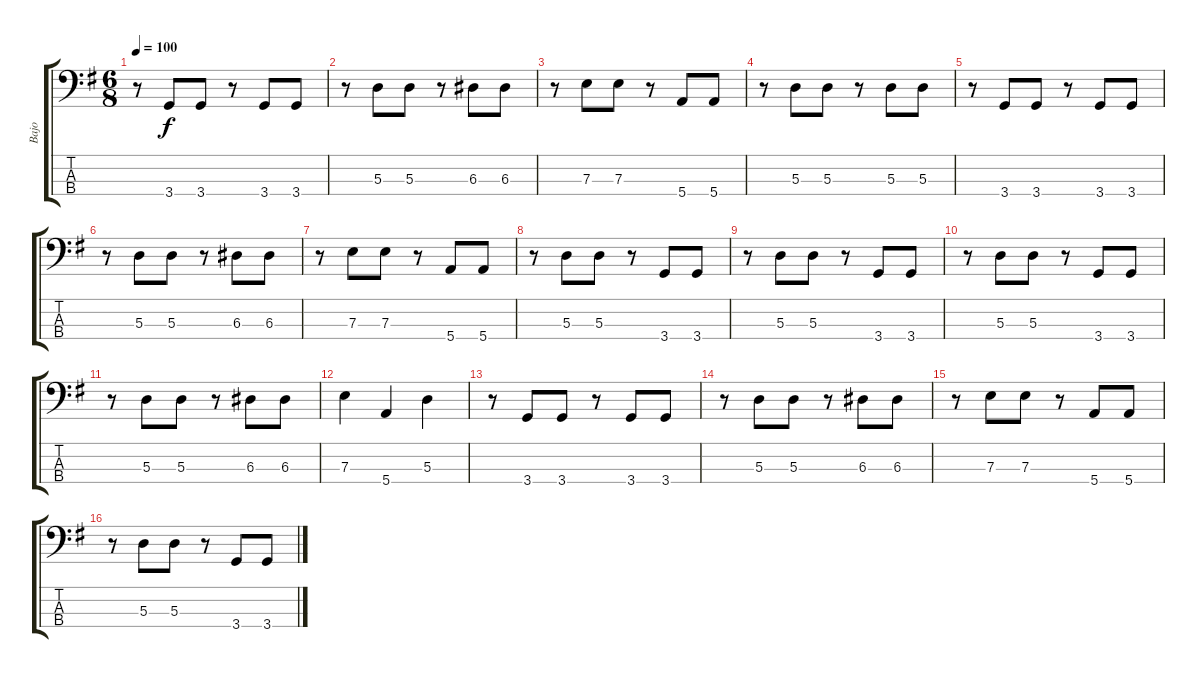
\track ("Bajo" "Bajo") {instrument electricbassfinger}
\staff {score tabs}
\tuning (G2 D2 A1 E1) {hide}
\ts (6 8)
\tempo 100
\clef f4
\ks g
r.8{dy f instrument electricbassfinger} 3.4.8 3.4.8 r.8 3.4.8 3.4.8 |
r.8 5.3.8 5.3.8 r.8 6.3.8 6.3.8 |
r.8 7.3.8 7.3.8 r.8 5.4.8 5.4.8 |
r.8 5.3.8 5.3.8 r.8 5.3.8 5.3.8 |
r.8 3.4.8 3.4.8 r.8 3.4.8 3.4.8 |
r.8 5.3.8 5.3.8 r.8 6.3.8 6.3.8 |
r.8 7.3.8 7.3.8 r.8 5.4.8 5.4.8 |
r.8 5.3.8 5.3.8 r.8 3.4.8 3.4.8 |
r.8 5.3.8 5.3.8 r.8 3.4.8 3.4.8 |
r.8 5.3.8 5.3.8 r.8 3.4.8 3.4.8 |
r.8 5.3.8 5.3.8 r.8 6.3.8 6.3.8 |
7.3.4 5.4.4 5.3.4 |
r.8 3.4.8 3.4.8 r.8 3.4.8 3.4.8 |
r.8 5.3.8 5.3.8 r.8 6.3.8 6.3.8 |
r.8 7.3.8 7.3.8 r.8 5.4.8 5.4.8 |
r.8 5.3.8 5.3.8 r.8 3.4.8 3.4.8
